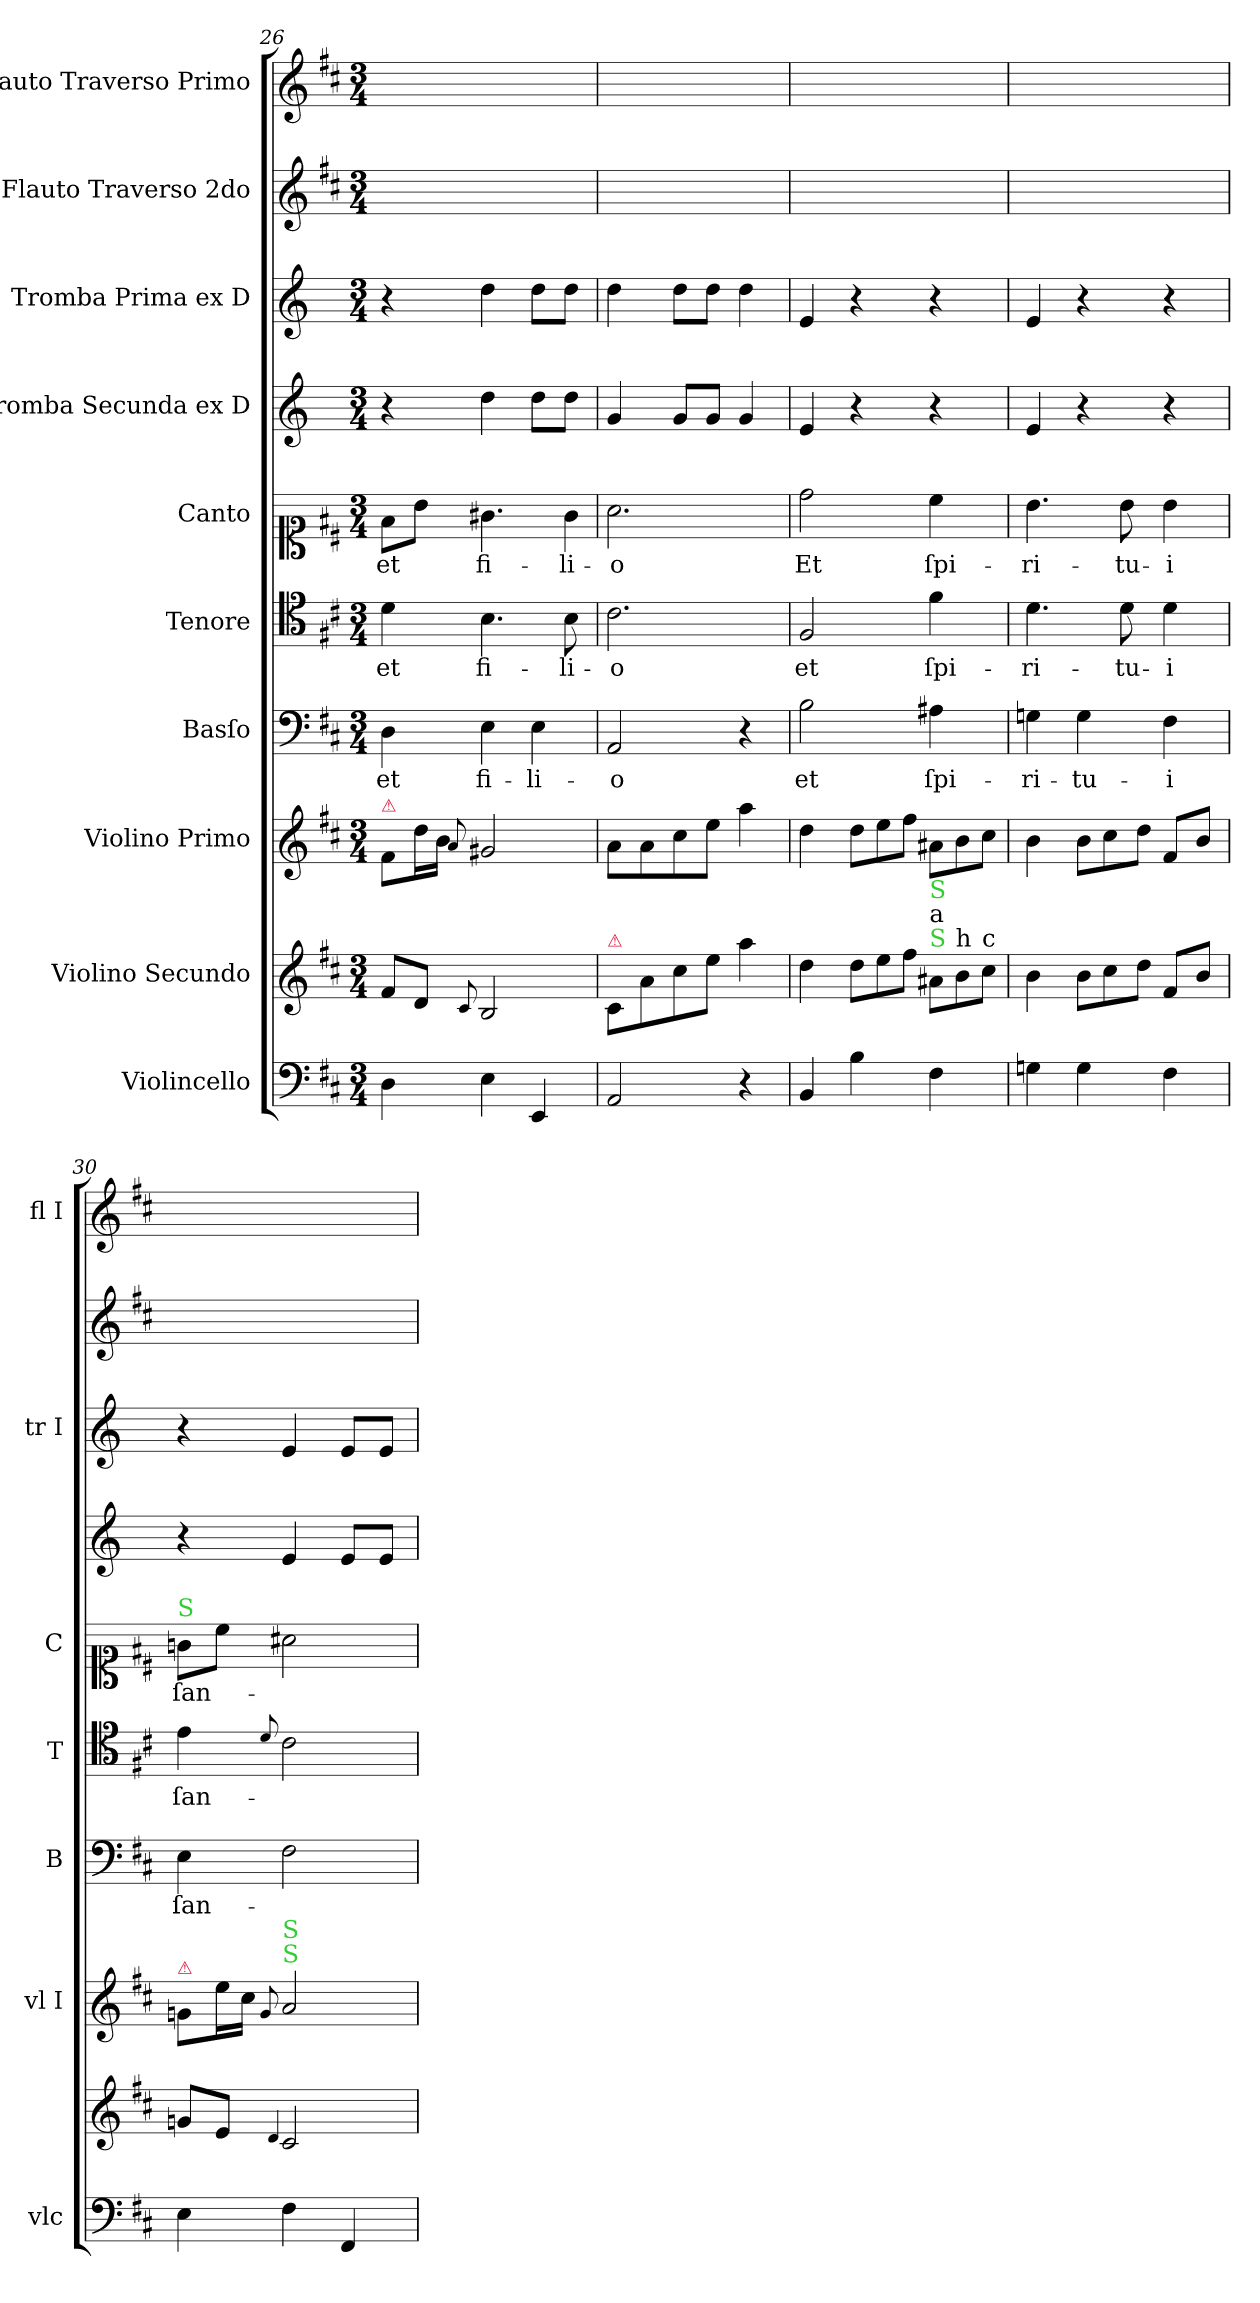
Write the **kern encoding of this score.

**kern	**kern	**kern	**kern	**text	**kern	**text	**kern	**text	**kern	**kern	**kern	**kern
*part10	*part9	*part8	*part7	*part7	*part6	*part6	*part5	*part5	*part4	*part3	*part2	*part1
*staff10	*staff9	*staff8	*staff7	*staff7	*staff6	*staff6	*staff5	*staff5	*staff4	*staff3	*staff2	*staff1
*I"Violincello	*I"Violino Secundo	*I"Violino Primo	*I"Basſo	*	*I"Tenore	*	*I"Canto	*	*I"Tromba Secunda ex D	*I"Tromba Prima ex D	*I"Flauto Traverso 2do	*I"Flauto Traverso Primo
*I'vlc	*	*I'vl I	*I'B	*	*I'T	*	*I'C	*	*	*I'tr I	*	*I'fl I
*clefF4	*clefG2	*clefG2	*clefF4	*	*clefC4	*	*clefC1	*	*clefG2	*clefG2	*clefG2	*clefG2
*	*	*	*	*	*	*	*	*	*ITrd-1c-2	*ITrd-1c-2	*	*
*k[f#c#]	*k[f#c#]	*k[f#c#]	*k[f#c#]	*	*k[f#c#]	*	*k[f#c#]	*	*k[f#c#]	*k[f#c#]	*k[f#c#]	*k[f#c#]
*M3/4	*M3/4	*M3/4	*M3/4	*	*M3/4	*	*M3/4	*	*M3/4	*M3/4	*M3/4	*M3/4
=26	=26	=26	=26	=26	=26	=26	=26	=26	=26	=26	=26	=26
!	!	!LO:TX:a:color=crimson:t=⚠	!	!	!	!	!	!	!	!	!	!
4D\	8f#/L	8f#/L	4D\	et	4d\	et	8f#\L	et	4r	4r	2.ryy	2.ryy
.	8d/J	16dd\L	.	.	.	.	8b\J	.	.	.	.	.
.	.	16b\JJ	.	.	.	.	.	.	.	.	.	.
.	8qqc#/	8qqa/	.	.	.	.	.	.	.	.	.	.
4E\	2B/	2g#X/	4E\	fi-	4.B\	fi-	4.g#X\	fi-	4ee\	4ee\	.	.
4EE/	.	.	4E\	-li-	.	.	.	.	8ee\L	8ee\L	.	.
!	!	!	!	!	!	!	!LO:N:vis=4	!	!	!	!	!
.	.	.	.	.	8B\	-li-	8g#\	-li-	8ee\J	8ee\J	.	.
=27	=27	=27	=27	=27	=27	=27	=27	=27	=27	=27	=27	=27
!	!LO:TX:a:color=crimson:t=⚠	!	!	!	!	!	!	!	!	!	!	!
2AA/	8c#/L	8a\L	2AA/	-o	2.c#\	-o	2.a\	-o	4a/	4ee\	2.ryy	2.ryy
.	8a\	8a\	.	.	.	.	.	.	.	.	.	.
.	8cc#\	8cc#\	.	.	.	.	.	.	8a/L	8ee\L	.	.
.	8ee\J	8ee\J	.	.	.	.	.	.	8a/J	8ee\J	.	.
4r	4aa\	4aa\	4r	.	.	.	.	.	4a/	4ee\	.	.
=28	=28	=28	=28	=28	=28	=28	=28	=28	=28	=28	=28	=28
4BB/	4dd\	4dd\	2B\	et	2F#/	et	2dd\	Et	4f#/	4f#/	2.ryy	2.ryy
*	*Xtuplet	*Xtuplet	*	*	*	*	*	*	*	*	*	*
4B\	12dd\L	12dd\L	.	.	.	.	.	.	4r	4r	.	.
.	12ee\	12ee\	.	.	.	.	.	.	.	.	.	.
.	12ff#\J	12ff#\J	.	.	.	.	.	.	.	.	.	.
!	!LO:TX:a:color=limegreen:t=S	!	!	!	!	!	!	!	!	!	!	!
!	!LO:TX:a:t=a	!	!	!	!	!	!	!	!	!	!	!
!	!LO:TX:a:color=limegreen:t=S	!	!	!	!	!	!	!	!	!	!	!
4F#\	12a#X\L	12a#X\L	4A#X\	ſpi-	4f#\	ſpi-	4cc#\	ſpi-	4r	4r	.	.
!	!LO:TX:a:t=h	!	!	!	!	!	!	!	!	!	!	!
.	12b\	12b\	.	.	.	.	.	.	.	.	.	.
!	!LO:TX:a:t=c	!	!	!	!	!	!	!	!	!	!	!
.	12cc#\J	12cc#\J	.	.	.	.	.	.	.	.	.	.
=29	=29	=29	=29	=29	=29	=29	=29	=29	=29	=29	=29	=29
4Gn\	4b\	4b\	4Gn\	-ri-	4.d\	-ri-	4.b\	-ri-	4f#/	4f#/	2.ryy	2.ryy
4G\	12b\L	12b\L	4G\	-tu-	.	.	.	.	4r	4r	.	.
.	12cc#\	12cc#\	.	.	.	.	.	.	.	.	.	.
.	.	.	.	.	8d\	-tu-	8b\	-tu-	.	.	.	.
.	12dd\J	12dd\J	.	.	.	.	.	.	.	.	.	.
4F#\	8f#/L	8f#/L	4F#\	-i	4d\	-i	4b\	-i	4r	4r	.	.
.	8b/J	8b/J	.	.	.	.	.	.	.	.	.	.
=30	=30	=30	=30	=30	=30	=30	=30	=30	=30	=30	=30	=30
!	!	!	!	!	!	!	!LO:TX:a:color=limegreen:t=S	!	!	!	!	!
!	!	!LO:TX:a:color=crimson:t=⚠	!	!	!	!	!	!	!	!	!	!
4E\	8gn/L	8gn/L	4E\	ſan-	4e\	ſan-	8gn\L	ſan-	4r	4r	2.ryy	2.ryy
.	8e/J	16ee\L	.	.	.	.	8cc#\J	.	.	.	.	.
.	.	16cc#\JJ	.	.	.	.	.	.	.	.	.	.
.	4qqd/	8qqg/	.	.	8qqd/	.	.	.	.	.	.	.
!	!	!LO:TX:a:color=limegreen:t=S	!	!	!	!	!	!	!	!	!	!
!	!	!LO:TX:a:color=limegreen:t=S	!	!	!	!	!	!	!	!	!	!
4F#\	2c#/	2a/	2F#\	.	2c#\	.	2a#X\	.	4f#/	4f#/	.	.
4FF#/	.	.	.	.	.	.	.	.	8f#/L	8f#/L	.	.
.	.	.	.	.	.	.	.	.	8f#/J	8f#/J	.	.
=	=	=	=	=	=	=	=	=	=	=	=	=
*-	*-	*-	*-	*-	*-	*-	*-	*-	*-	*-	*-	*-
